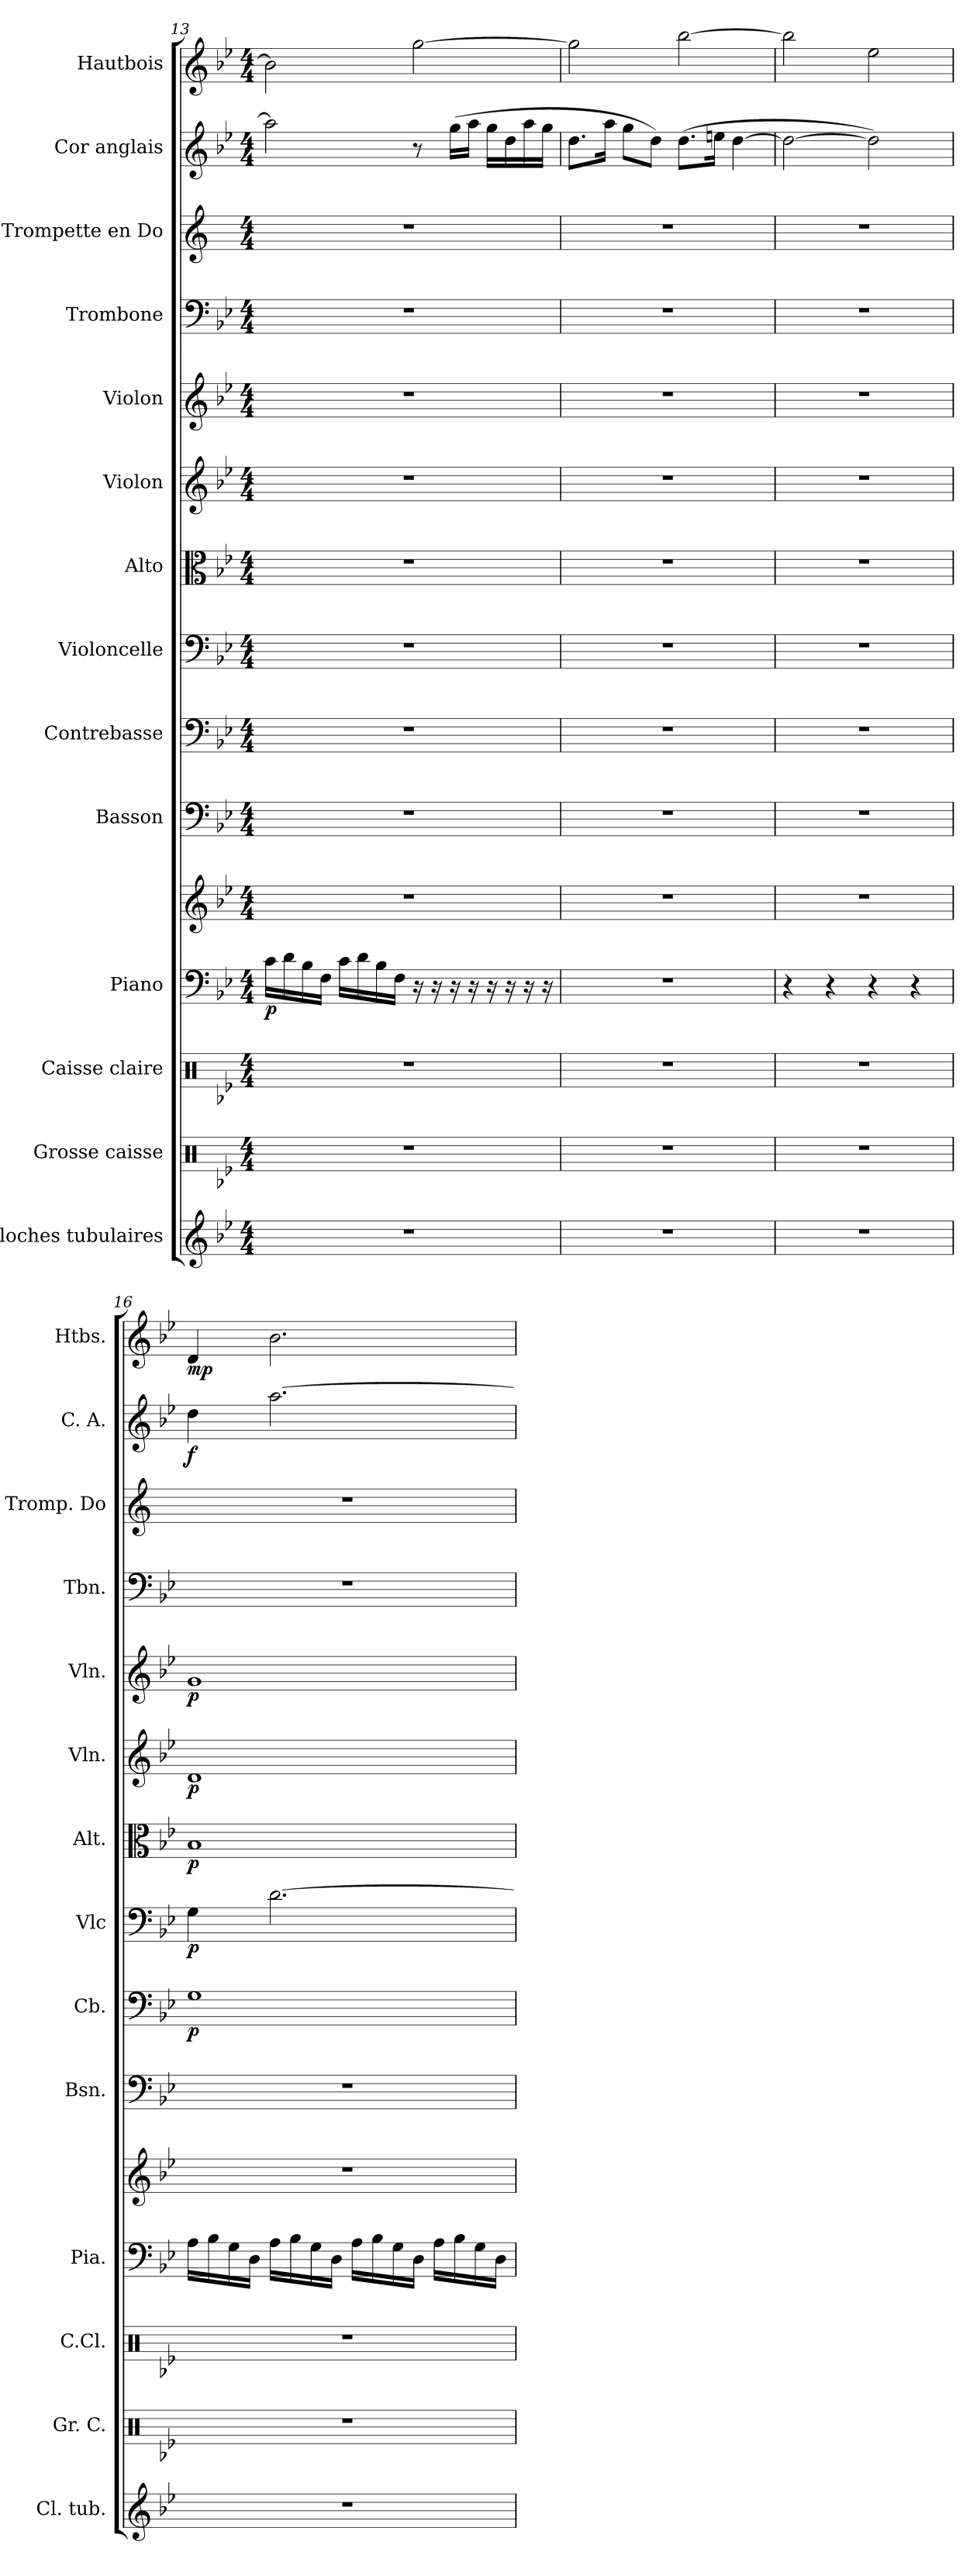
**kern	**kern	**kern	**kern	**kern	**dynam	**kern	**kern	**dynam	**kern	**dynam	**kern	**dynam	**kern	**dynam	**kern	**dynam	**kern	**kern	**kern	**dynam	**kern	**dynam
*part14	*part13	*part12	*part11	*part11	*part11	*part10	*part9	*part9	*part8	*part8	*part7	*part7	*part6	*part6	*part5	*part5	*part4	*part3	*part2	*part2	*part1	*part1
*staff15	*staff14	*staff13	*staff12	*staff11	*staff11/12	*staff10	*staff9	*staff9	*staff8	*staff8	*staff7	*staff7	*staff6	*staff6	*staff5	*staff5	*staff4	*staff3	*staff2	*staff2	*staff1	*staff1
*I"Cloches tubulaires	*I"Grosse caisse	*I"Caisse claire	*I"Piano	*	*	*I"Basson	*I"Contrebasse	*	*I"Violoncelle	*	*I"Alto	*	*I"Violon	*	*I"Violon	*	*I"Trombone	*I"Trompette en Do	*I"Cor anglais	*	*I"Hautbois	*
*I'Cl. tub.	*I'Gr. C.	*I'C.Cl.	*I'Pia.	*	*	*I'Bsn.	*I'Cb.	*	*I'Vlc	*	*I'Alt.	*	*I'Vln.	*	*I'Vln.	*	*I'Tbn.	*I'Tromp. Do	*I'C. A.	*	*I'Htbs.	*
*clefG2	*clefX	*clefX	*clefF4	*clefG2	*	*clefF4	*clefF4	*	*clefF4	*	*clefC3	*	*clefG2	*	*clefG2	*	*clefF4	*clefG2	*clefG2	*	*clefG2	*
*	*	*	*	*	*	*	*ITrd7c12	*	*	*	*	*	*	*	*	*	*	*ITrd1c2	*ITrd4c7	*	*	*
*k[b-e-]	*k[b-e-]	*k[b-e-]	*k[b-e-]	*k[b-e-]	*	*k[b-e-]	*k[b-e-]	*	*k[b-e-]	*	*k[b-e-]	*	*k[b-e-]	*	*k[b-e-]	*	*k[b-e-]	*k[b-e-]	*k[b-e-a-]	*	*k[b-e-]	*
*M4/4	*M4/4	*M4/4	*M4/4	*M4/4	*	*M4/4	*M4/4	*	*M4/4	*	*M4/4	*	*M4/4	*	*M4/4	*	*M4/4	*M4/4	*M4/4	*	*M4/4	*
=13	=13	=13	=13	=13	=13	=13	=13	=13	=13	=13	=13	=13	=13	=13	=13	=13	=13	=13	=13	=13	=13	=13
!	!	!	!	!	!LO:DY:b=2	!	!	!	!	!	!	!	!	!	!	!	!	!	!	!	!	!
1r	1r	1r	16c\LL	1r	p	1r	1r	.	1r	.	1r	.	1r	.	1r	.	1r	1r	2dd\]	.	2b-\]	.
.	.	.	16d\	.	.	.	.	.	.	.	.	.	.	.	.	.	.	.	.	.	.	.
.	.	.	16B-\	.	.	.	.	.	.	.	.	.	.	.	.	.	.	.	.	.	.	.
.	.	.	16F\JJ	.	.	.	.	.	.	.	.	.	.	.	.	.	.	.	.	.	.	.
.	.	.	16c\LL	.	.	.	.	.	.	.	.	.	.	.	.	.	.	.	.	.	.	.
.	.	.	16d\	.	.	.	.	.	.	.	.	.	.	.	.	.	.	.	.	.	.	.
.	.	.	16B-\	.	.	.	.	.	.	.	.	.	.	.	.	.	.	.	.	.	.	.
.	.	.	16F\JJ	.	.	.	.	.	.	.	.	.	.	.	.	.	.	.	.	.	.	.
.	.	.	16r	.	.	.	.	.	.	.	.	.	.	.	.	.	.	.	8r	.	[2gg\	.
.	.	.	16r	.	.	.	.	.	.	.	.	.	.	.	.	.	.	.	.	.	.	.
.	.	.	16r	.	.	.	.	.	.	.	.	.	.	.	.	.	.	.	(16cc\LL	.	.	.
.	.	.	16r	.	.	.	.	.	.	.	.	.	.	.	.	.	.	.	16dd\JJ	.	.	.
.	.	.	16r	.	.	.	.	.	.	.	.	.	.	.	.	.	.	.	16cc\LL	.	.	.
.	.	.	16r	.	.	.	.	.	.	.	.	.	.	.	.	.	.	.	16g\	.	.	.
.	.	.	16r	.	.	.	.	.	.	.	.	.	.	.	.	.	.	.	16dd\	.	.	.
.	.	.	16r	.	.	.	.	.	.	.	.	.	.	.	.	.	.	.	16cc\JJ	.	.	.
!!LO:PB:g=z
=14	=14	=14	=14	=14	=14	=14	=14	=14	=14	=14	=14	=14	=14	=14	=14	=14	=14	=14	=14	=14	=14	=14
1r	1r	1r	1r	1r	.	1r	1r	.	1r	.	1r	.	1r	.	1r	.	1r	1r	8.g\L	.	2gg\]	.
.	.	.	.	.	.	.	.	.	.	.	.	.	.	.	.	.	.	.	16dd\Jk	.	.	.
.	.	.	.	.	.	.	.	.	.	.	.	.	.	.	.	.	.	.	8cc\L	.	.	.
.	.	.	.	.	.	.	.	.	.	.	.	.	.	.	.	.	.	.	8g\J)	.	.	.
.	.	.	.	.	.	.	.	.	.	.	.	.	.	.	.	.	.	.	(8.g\L	.	[2bb-\	.
.	.	.	.	.	.	.	.	.	.	.	.	.	.	.	.	.	.	.	16an\Jk	.	.	.
.	.	.	.	.	.	.	.	.	.	.	.	.	.	.	.	.	.	.	[4g\	.	.	.
=15	=15	=15	=15	=15	=15	=15	=15	=15	=15	=15	=15	=15	=15	=15	=15	=15	=15	=15	=15	=15	=15	=15
1r	1r	1r	4r	1r	.	1r	1r	.	1r	.	1r	.	1r	.	1r	.	1r	1r	2g\_	.	2bb-\]	.
.	.	.	4r	.	.	.	.	.	.	.	.	.	.	.	.	.	.	.	.	.	.	.
.	.	.	4r	.	.	.	.	.	.	.	.	.	.	.	.	.	.	.	2g\])	.	2ee-\	.
.	.	.	4r	.	.	.	.	.	.	.	.	.	.	.	.	.	.	.	.	.	.	.
=16	=16	=16	=16	=16	=16	=16	=16	=16	=16	=16	=16	=16	=16	=16	=16	=16	=16	=16	=16	=16	=16	=16
!	!	!	!	!	!	!	!	!LO:DY:b	!	!LO:DY:b	!	!LO:DY:b	!	!LO:DY:b	!	!LO:DY:b	!	!	!	!LO:DY:b	!	!LO:DY:b
1r	1r	1r	16A\LL	1r	.	1r	1GG	p	4G\	p	1B-	p	1d	p	1g	p	1r	1r	4g\	f	4d/	mp
.	.	.	16B-\	.	.	.	.	.	.	.	.	.	.	.	.	.	.	.	.	.	.	.
.	.	.	16G\	.	.	.	.	.	.	.	.	.	.	.	.	.	.	.	.	.	.	.
.	.	.	16D\JJ	.	.	.	.	.	.	.	.	.	.	.	.	.	.	.	.	.	.	.
.	.	.	16A\LL	.	.	.	.	.	[2.d\	.	.	.	.	.	.	.	.	.	[2.dd\	.	2.b-\	.
.	.	.	16B-\	.	.	.	.	.	.	.	.	.	.	.	.	.	.	.	.	.	.	.
.	.	.	16G\	.	.	.	.	.	.	.	.	.	.	.	.	.	.	.	.	.	.	.
.	.	.	16D\JJ	.	.	.	.	.	.	.	.	.	.	.	.	.	.	.	.	.	.	.
.	.	.	16A\LL	.	.	.	.	.	.	.	.	.	.	.	.	.	.	.	.	.	.	.
.	.	.	16B-\	.	.	.	.	.	.	.	.	.	.	.	.	.	.	.	.	.	.	.
.	.	.	16G\	.	.	.	.	.	.	.	.	.	.	.	.	.	.	.	.	.	.	.
.	.	.	16D\JJ	.	.	.	.	.	.	.	.	.	.	.	.	.	.	.	.	.	.	.
.	.	.	16A\LL	.	.	.	.	.	.	.	.	.	.	.	.	.	.	.	.	.	.	.
.	.	.	16B-\	.	.	.	.	.	.	.	.	.	.	.	.	.	.	.	.	.	.	.
.	.	.	16G\	.	.	.	.	.	.	.	.	.	.	.	.	.	.	.	.	.	.	.
.	.	.	16D\JJ	.	.	.	.	.	.	.	.	.	.	.	.	.	.	.	.	.	.	.
=	=	=	=	=	=	=	=	=	=	=	=	=	=	=	=	=	=	=	=	=	=	=
*-	*-	*-	*-	*-	*-	*-	*-	*-	*-	*-	*-	*-	*-	*-	*-	*-	*-	*-	*-	*-	*-	*-
